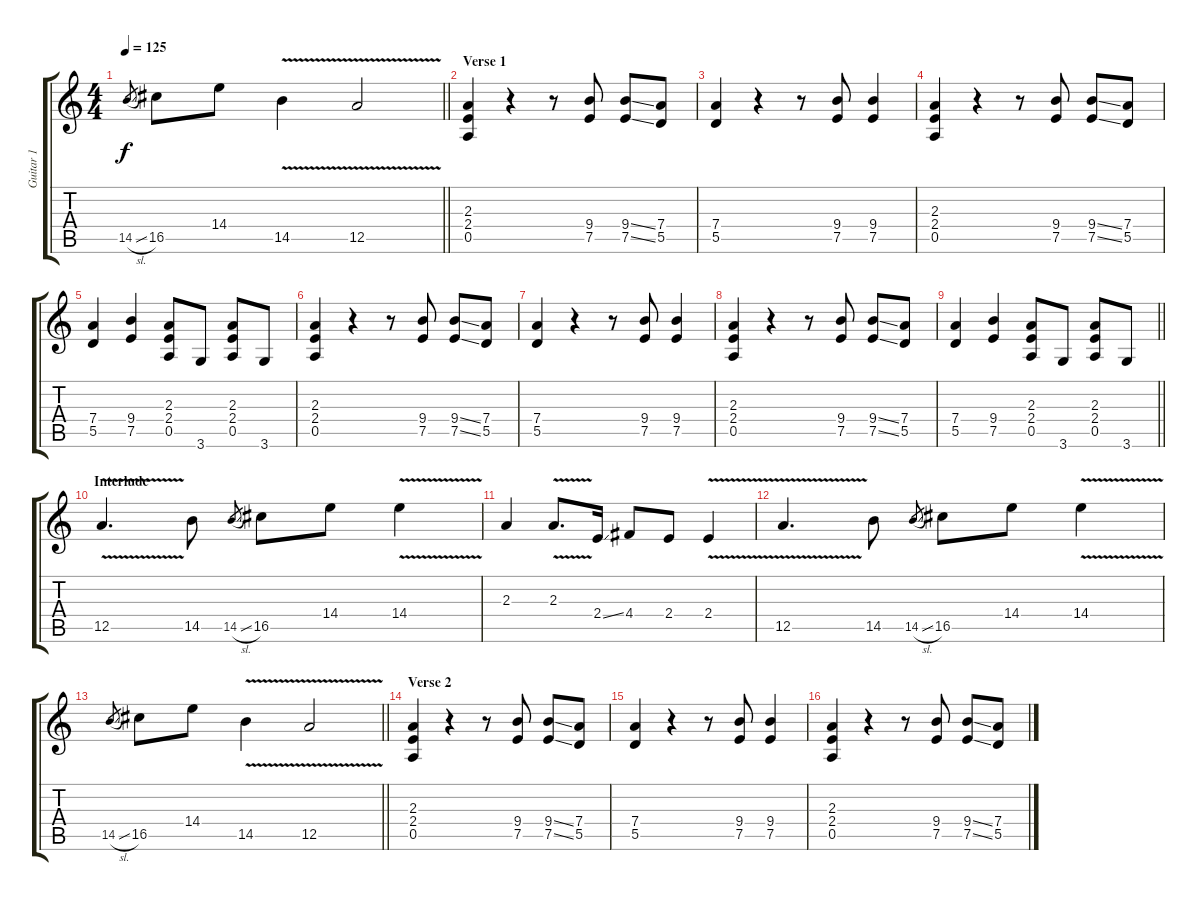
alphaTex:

\track ("Guitar 1" "Guitar 1") {instrument distortionguitar}
\staff {score tabs}
\tuning (E4 B3 G3 D3 A2 E2) {hide}
\ts (4 4)
\tempo 125
\clef g2
\barLineRight lightlight
\ks c
14.5{sl}.8{gr dy f} 16.5.8 14.4.8 14.5{v}.4 12.5{v}.2 |
\section ("" "Verse 1")
(2.3 2.4 0.5).4{volume 7} r.4 r.8 (9.4 7.5).8 (9.4{ss} 7.5{ss}).8 (7.4 5.5).8 |
(7.4 5.5).4 r.4 r.8 (9.4 7.5).8 (9.4 7.5).4 |
(2.3 2.4 0.5).4 r.4 r.8 (9.4 7.5).8 (9.4{ss} 7.5{ss}).8 (7.4 5.5).8 |
(7.4 5.5).4 (9.4 7.5).4 (2.3 2.4 0.5).8 3.6.8 (2.3 2.4 0.5).8 3.6.8 |
(2.3 2.4 0.5).4 r.4 r.8 (9.4 7.5).8 (9.4{ss} 7.5{ss}).8 (7.4 5.5).8 |
(7.4 5.5).4 r.4 r.8 (9.4 7.5).8 (9.4 7.5).4 |
(2.3 2.4 0.5).4 r.4 r.8 (9.4 7.5).8 (9.4{ss} 7.5{ss}).8 (7.4 5.5).8 |
\barLineRight lightlight
(7.4 5.5).4 (9.4 7.5).4 (2.3 2.4 0.5).8 3.6.8 (2.3 2.4 0.5).8 3.6.8 |
\section ("" "Interlude")
12.5{v}.4{d volume 11} 14.5.8 14.5{sl}.8{gr} 16.5.8 14.4.8 14.4{v}.4 |
2.3.4 2.3{v}.8{d} 2.4{ss}.16 4.4.8 2.4.8 2.4{v}.4 |
12.5{v}.4{d} 14.5.8 14.5{sl}.8{gr} 16.5.8 14.4.8 14.4{v}.4 |
\barLineRight lightlight
14.5{sl}.8{gr} 16.5.8 14.4.8 14.5{v}.4 12.5{v}.2 |
\section ("" "Verse 2")
(2.3 2.4 0.5).4{volume 7} r.4 r.8 (9.4 7.5).8 (9.4{ss} 7.5{ss}).8 (7.4 5.5).8 |
(7.4 5.5).4 r.4 r.8 (9.4 7.5).8 (9.4 7.5).4 |
(2.3 2.4 0.5).4 r.4 r.8 (9.4 7.5).8 (9.4{ss} 7.5{ss}).8 (7.4 5.5).8
